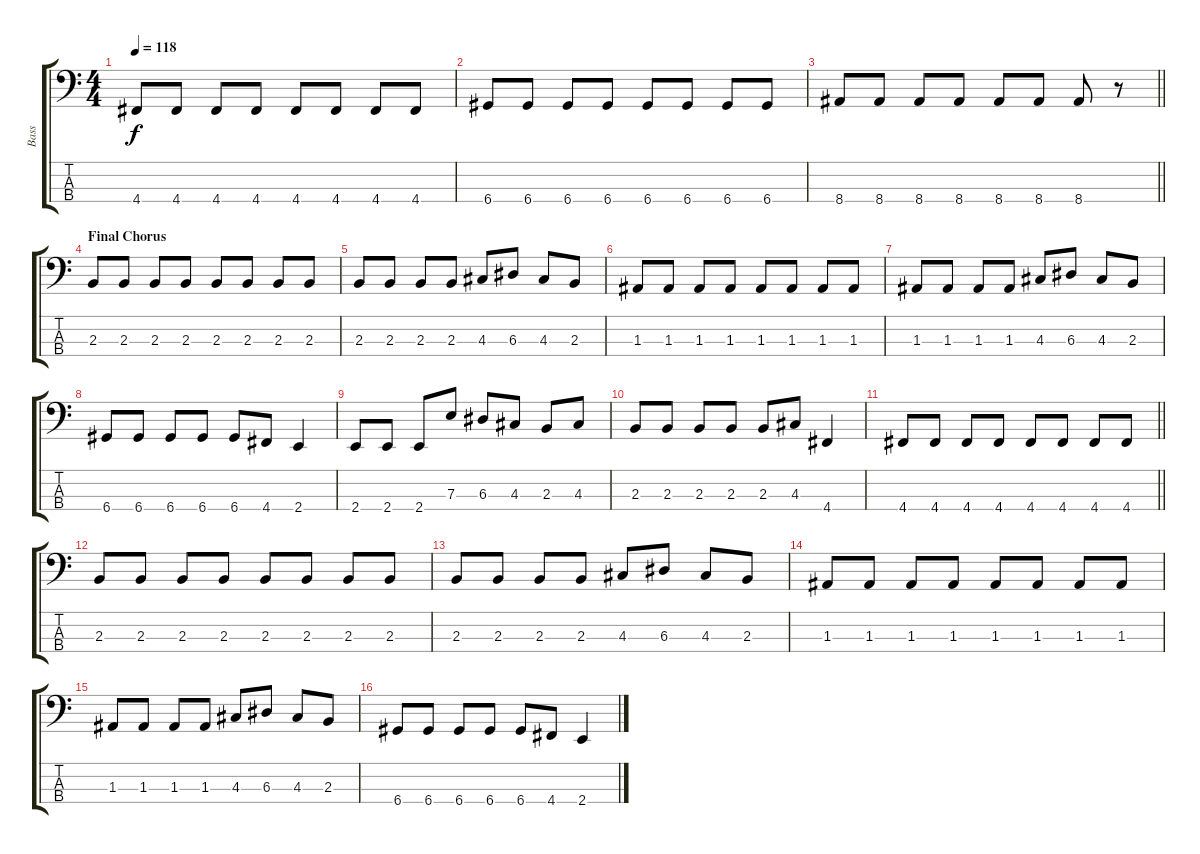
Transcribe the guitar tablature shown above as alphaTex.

\track ("Bass" "Bass") {instrument electricbassfinger}
\staff {score tabs}
\tuning (G2 D2 A1 D1) {hide}
\ts (4 4)
\tempo 118
\clef f4
\ks c
4.4.8{dy f} 4.4.8 4.4.8 4.4.8 4.4.8 4.4.8 4.4.8 4.4.8 |
6.4.8 6.4.8 6.4.8 6.4.8 6.4.8 6.4.8 6.4.8 6.4.8 |
\barLineRight lightlight
8.4.8 8.4.8 8.4.8 8.4.8 8.4.8 8.4.8 8.4.8 r.8 |
\section ("" "Final Chorus")
2.3.8 2.3.8 2.3.8 2.3.8 2.3.8 2.3.8 2.3.8 2.3.8 |
2.3.8 2.3.8 2.3.8 2.3.8 4.3.8 6.3.8 4.3.8 2.3.8 |
1.3.8 1.3.8 1.3.8 1.3.8 1.3.8 1.3.8 1.3.8 1.3.8 |
1.3.8 1.3.8 1.3.8 1.3.8 4.3.8 6.3.8 4.3.8 2.3.8 |
6.4.8 6.4.8 6.4.8 6.4.8 6.4.8 4.4.8 2.4.4 |
2.4.8 2.4.8 2.4.8 7.3.8 6.3.8 4.3.8 2.3.8 4.3.8 |
2.3.8 2.3.8 2.3.8 2.3.8 2.3.8 4.3.8 4.4.4 |
\barLineRight lightlight
4.4.8 4.4.8 4.4.8 4.4.8 4.4.8 4.4.8 4.4.8 4.4.8 |
2.3.8 2.3.8 2.3.8 2.3.8 2.3.8 2.3.8 2.3.8 2.3.8 |
2.3.8 2.3.8 2.3.8 2.3.8 4.3.8 6.3.8 4.3.8 2.3.8 |
1.3.8 1.3.8 1.3.8 1.3.8 1.3.8 1.3.8 1.3.8 1.3.8 |
1.3.8 1.3.8 1.3.8 1.3.8 4.3.8 6.3.8 4.3.8 2.3.8 |
6.4.8 6.4.8 6.4.8 6.4.8 6.4.8 4.4.8 2.4.4
